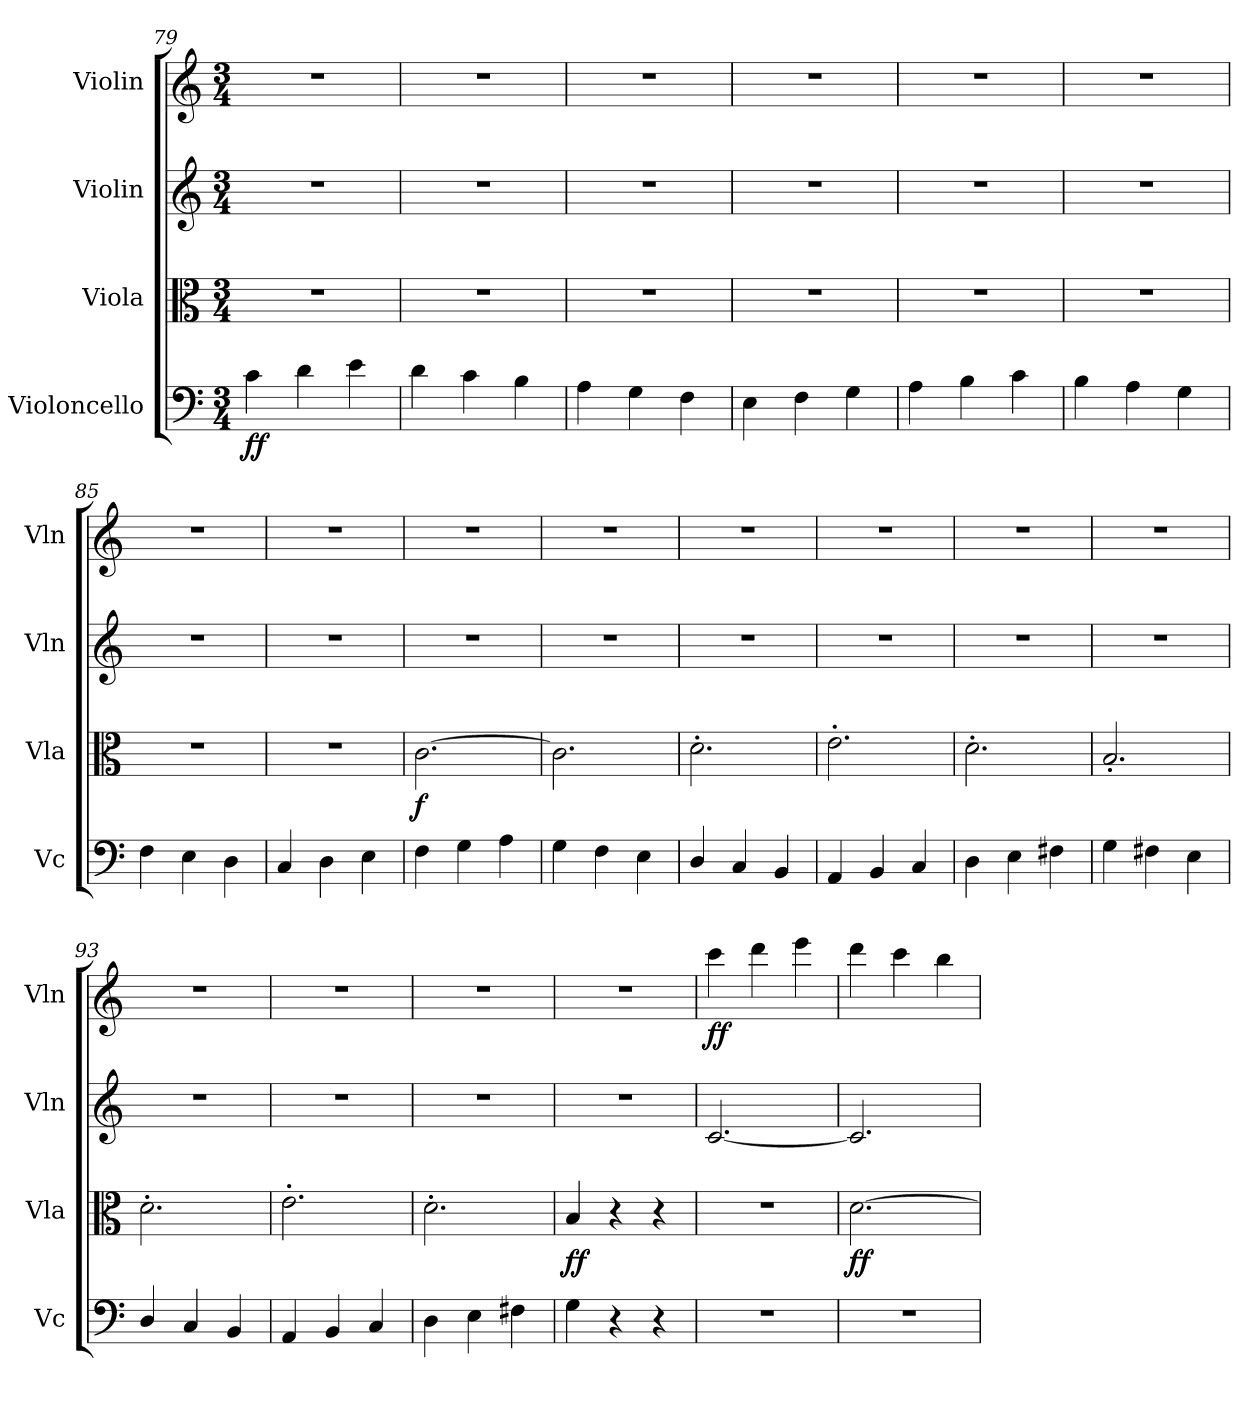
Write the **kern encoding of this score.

**kern	**dynam	**kern	**dynam	**kern	**kern	**dynam
*part4	*part4	*part3	*part3	*part2	*part1	*part1
*staff4	*staff4	*staff3	*staff3	*staff2	*staff1	*staff1
*I"Violoncello	*	*I"Viola	*	*I"Violin	*I"Violin	*
*I'Vc	*	*I'Vla	*	*I'Vln	*I'Vln	*
*clefF4	*	*clefC3	*	*clefG2	*clefG2	*
*k[]	*	*k[]	*	*k[]	*k[]	*
*M3/4	*	*M3/4	*	*M3/4	*M3/4	*
=79	=79	=79	=79	=79	=79	=79
4c\	ff	2.r	.	2.r	2.r	.
4d\	.	.	.	.	.	.
4e\	.	.	.	.	.	.
=80	=80	=80	=80	=80	=80	=80
4d\	.	2.r	.	2.r	2.r	.
4c\	.	.	.	.	.	.
4B\	.	.	.	.	.	.
=81	=81	=81	=81	=81	=81	=81
4A\	.	2.r	.	2.r	2.r	.
4G\	.	.	.	.	.	.
4F\	.	.	.	.	.	.
=82	=82	=82	=82	=82	=82	=82
4E\	.	2.r	.	2.r	2.r	.
4F\	.	.	.	.	.	.
4G\	.	.	.	.	.	.
=83	=83	=83	=83	=83	=83	=83
4A\	.	2.r	.	2.r	2.r	.
4B\	.	.	.	.	.	.
4c\	.	.	.	.	.	.
=84	=84	=84	=84	=84	=84	=84
4B\	.	2.r	.	2.r	2.r	.
4A\	.	.	.	.	.	.
4G\	.	.	.	.	.	.
=85	=85	=85	=85	=85	=85	=85
4F\	.	2.r	.	2.r	2.r	.
4E\	.	.	.	.	.	.
4D\	.	.	.	.	.	.
=86	=86	=86	=86	=86	=86	=86
4C/	.	2.r	.	2.r	2.r	.
4D\	.	.	.	.	.	.
4E\	.	.	.	.	.	.
=87	=87	=87	=87	=87	=87	=87
4F\	.	[2.c\	f	2.r	2.r	.
4G\	.	.	.	.	.	.
4A\	.	.	.	.	.	.
=88	=88	=88	=88	=88	=88	=88
4G\	.	2.c\]	.	2.r	2.r	.
4F\	.	.	.	.	.	.
4E\	.	.	.	.	.	.
=89	=89	=89	=89	=89	=89	=89
4D/	.	2.d'\	.	2.r	2.r	.
4C/	.	.	.	.	.	.
4BB/	.	.	.	.	.	.
=90	=90	=90	=90	=90	=90	=90
4AA/	.	2.e'\	.	2.r	2.r	.
4BB/	.	.	.	.	.	.
4C/	.	.	.	.	.	.
=91	=91	=91	=91	=91	=91	=91
4D\	.	2.d'\	.	2.r	2.r	.
4E\	.	.	.	.	.	.
4F#X\	.	.	.	.	.	.
=92	=92	=92	=92	=92	=92	=92
4G\	.	2.B'/	.	2.r	2.r	.
4F#X\	.	.	.	.	.	.
4E\	.	.	.	.	.	.
=93	=93	=93	=93	=93	=93	=93
4D/	.	2.d'\	.	2.r	2.r	.
4C/	.	.	.	.	.	.
4BB/	.	.	.	.	.	.
=94	=94	=94	=94	=94	=94	=94
4AA/	.	2.e'\	.	2.r	2.r	.
4BB/	.	.	.	.	.	.
4C/	.	.	.	.	.	.
=95	=95	=95	=95	=95	=95	=95
4D\	.	2.d'\	.	2.r	2.r	.
4E\	.	.	.	.	.	.
4F#X\	.	.	.	.	.	.
=96	=96	=96	=96	=96	=96	=96
4G\	.	4B/	ff	2.r	2.r	.
4r	.	4r	.	.	.	.
4r	.	4r	.	.	.	.
=97	=97	=97	=97	=97	=97	=97
2.r	.	2.r	.	[2.c/	4ccc\	ff
.	.	.	.	.	4ddd\	.
.	.	.	.	.	4eee\	.
=98	=98	=98	=98	=98	=98	=98
2.r	.	[2.d\	ff	2.c/]	4ddd\	.
.	.	.	.	.	4ccc\	.
.	.	.	.	.	4bb\	.
=	=	=	=	=	=	=
*-	*-	*-	*-	*-	*-	*-
